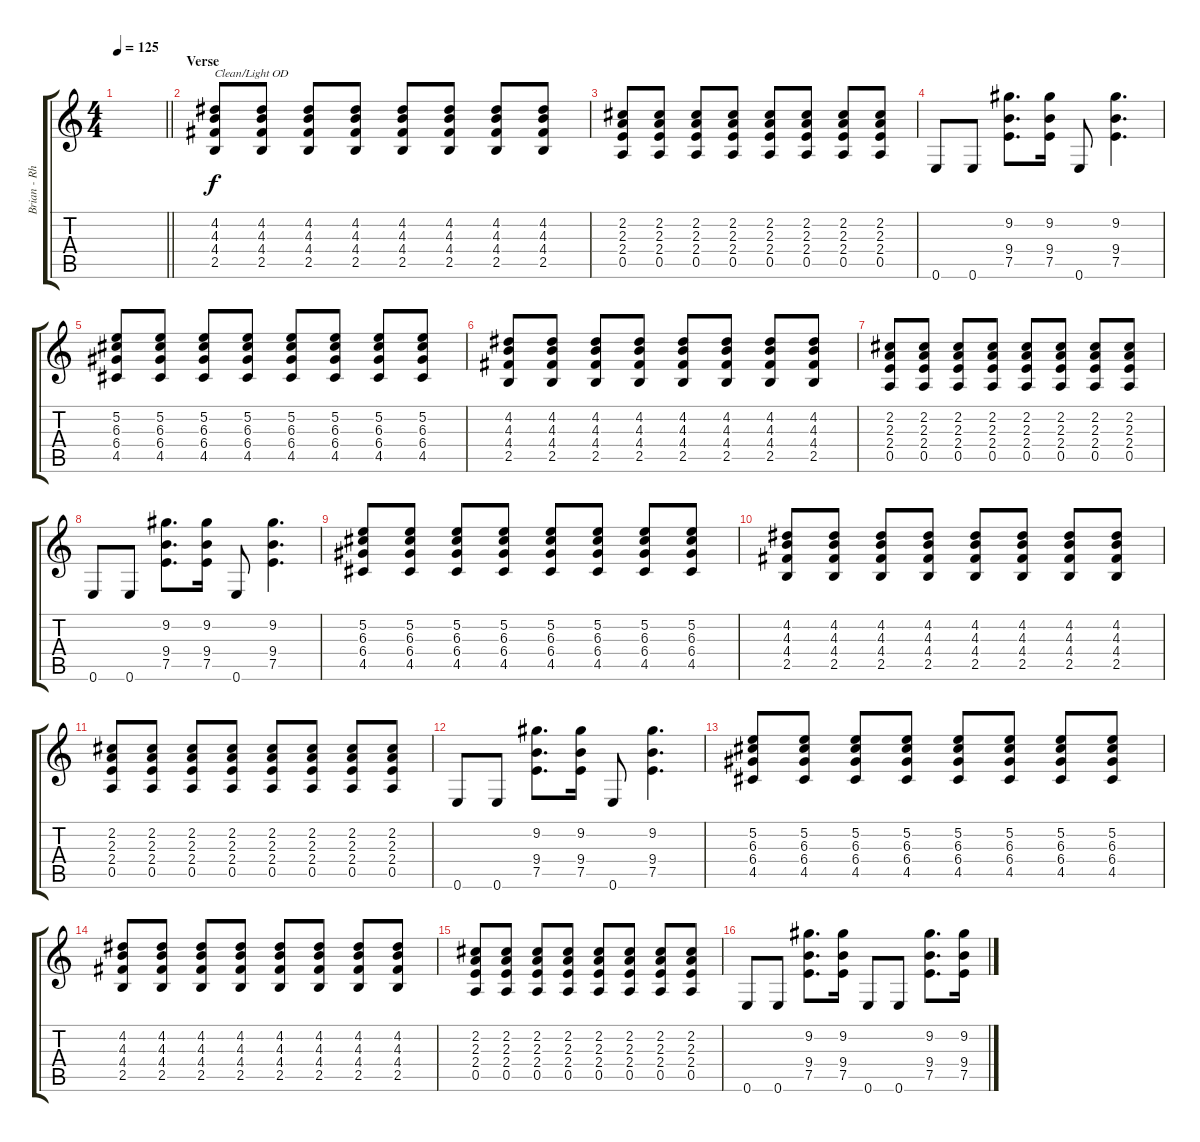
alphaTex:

\track ("Brian - Rhythm Guitar" "Brian - Rh") {instrument electricguitarjazz}
\staff {score tabs}
\tuning (E4 B3 G3 D3 A2 E2) {hide}
\ts (4 4)
\tempo 125
\clef g2
\barLineRight lightlight
\ks c
|
\section ("" "Verse")
(4.2 4.3 4.4 2.5).8{txt "Clean/Light OD"} (4.2 4.3 4.4 2.5).8 (4.2 4.3 4.4 2.5).8 (4.2 4.3 4.4 2.5).8 (4.2 4.3 4.4 2.5).8 (4.2 4.3 4.4 2.5).8 (4.2 4.3 4.4 2.5).8 (4.2 4.3 4.4 2.5).8 |
(2.2 2.3 2.4 0.5).8 (2.2 2.3 2.4 0.5).8 (2.2 2.3 2.4 0.5).8 (2.2 2.3 2.4 0.5).8 (2.2 2.3 2.4 0.5).8 (2.2 2.3 2.4 0.5).8 (2.2 2.3 2.4 0.5).8 (2.2 2.3 2.4 0.5).8 |
0.6.8 0.6.8 (9.2 9.4 7.5).8{d} (9.2 9.4 7.5).16 0.6.8 (9.2 9.4 7.5).4{d} |
(5.2 6.3 6.4 4.5).8 (5.2 6.3 6.4 4.5).8 (5.2 6.3 6.4 4.5).8 (5.2 6.3 6.4 4.5).8 (5.2 6.3 6.4 4.5).8 (5.2 6.3 6.4 4.5).8 (5.2 6.3 6.4 4.5).8 (5.2 6.3 6.4 4.5).8 |
(4.2 4.3 4.4 2.5).8 (4.2 4.3 4.4 2.5).8 (4.2 4.3 4.4 2.5).8 (4.2 4.3 4.4 2.5).8 (4.2 4.3 4.4 2.5).8 (4.2 4.3 4.4 2.5).8 (4.2 4.3 4.4 2.5).8 (4.2 4.3 4.4 2.5).8 |
(2.2 2.3 2.4 0.5).8 (2.2 2.3 2.4 0.5).8 (2.2 2.3 2.4 0.5).8 (2.2 2.3 2.4 0.5).8 (2.2 2.3 2.4 0.5).8 (2.2 2.3 2.4 0.5).8 (2.2 2.3 2.4 0.5).8 (2.2 2.3 2.4 0.5).8 |
0.6.8 0.6.8 (9.2 9.4 7.5).8{d} (9.2 9.4 7.5).16 0.6.8 (9.2 9.4 7.5).4{d} |
(5.2 6.3 6.4 4.5).8 (5.2 6.3 6.4 4.5).8 (5.2 6.3 6.4 4.5).8 (5.2 6.3 6.4 4.5).8 (5.2 6.3 6.4 4.5).8 (5.2 6.3 6.4 4.5).8 (5.2 6.3 6.4 4.5).8 (5.2 6.3 6.4 4.5).8 |
(4.2 4.3 4.4 2.5).8 (4.2 4.3 4.4 2.5).8 (4.2 4.3 4.4 2.5).8 (4.2 4.3 4.4 2.5).8 (4.2 4.3 4.4 2.5).8 (4.2 4.3 4.4 2.5).8 (4.2 4.3 4.4 2.5).8 (4.2 4.3 4.4 2.5).8 |
(2.2 2.3 2.4 0.5).8 (2.2 2.3 2.4 0.5).8 (2.2 2.3 2.4 0.5).8 (2.2 2.3 2.4 0.5).8 (2.2 2.3 2.4 0.5).8 (2.2 2.3 2.4 0.5).8 (2.2 2.3 2.4 0.5).8 (2.2 2.3 2.4 0.5).8 |
0.6.8 0.6.8 (9.2 9.4 7.5).8{d} (9.2 9.4 7.5).16 0.6.8 (9.2 9.4 7.5).4{d} |
(5.2 6.3 6.4 4.5).8 (5.2 6.3 6.4 4.5).8 (5.2 6.3 6.4 4.5).8 (5.2 6.3 6.4 4.5).8 (5.2 6.3 6.4 4.5).8 (5.2 6.3 6.4 4.5).8 (5.2 6.3 6.4 4.5).8 (5.2 6.3 6.4 4.5).8 |
(4.2 4.3 4.4 2.5).8 (4.2 4.3 4.4 2.5).8 (4.2 4.3 4.4 2.5).8 (4.2 4.3 4.4 2.5).8 (4.2 4.3 4.4 2.5).8 (4.2 4.3 4.4 2.5).8 (4.2 4.3 4.4 2.5).8 (4.2 4.3 4.4 2.5).8 |
(2.2 2.3 2.4 0.5).8 (2.2 2.3 2.4 0.5).8 (2.2 2.3 2.4 0.5).8 (2.2 2.3 2.4 0.5).8 (2.2 2.3 2.4 0.5).8 (2.2 2.3 2.4 0.5).8 (2.2 2.3 2.4 0.5).8 (2.2 2.3 2.4 0.5).8 |
0.6.8 0.6.8 (9.2 9.4 7.5).8{d} (9.2 9.4 7.5).16 0.6.8 0.6.8 (9.2 9.4 7.5).8{d} (9.2 9.4 7.5).16
